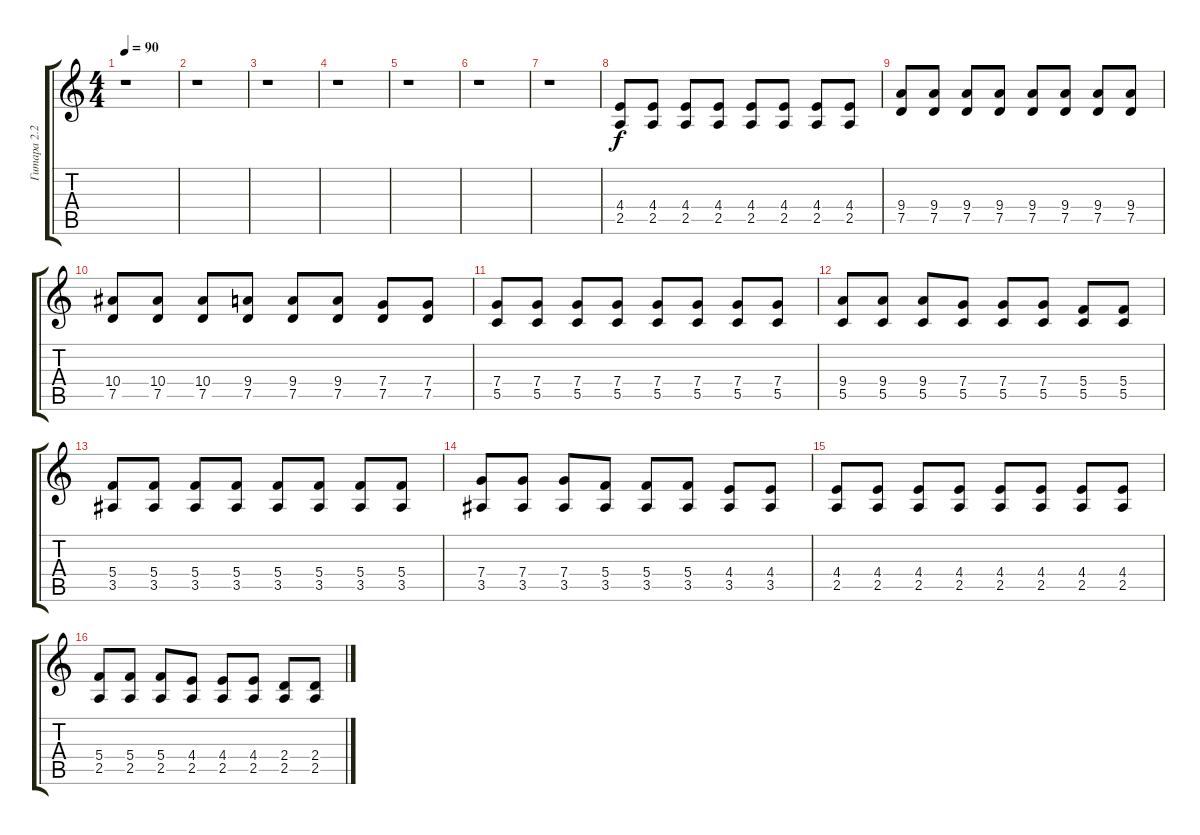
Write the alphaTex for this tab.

\track ("Гитара 2.2" "Гитара 2.2") {instrument overdrivenguitar}
\staff {score tabs}
\tuning (D4 A3 F3 C3 G2 D2) {hide}
\ts (4 4)
\tempo 90
\clef g2
\ks c
r.1{dy f} |
r.1 |
r.1 |
r.1 |
r.1 |
r.1 |
r.1 |
(4.4 2.5).8 (4.4 2.5).8 (4.4 2.5).8 (4.4 2.5).8 (4.4 2.5).8 (4.4 2.5).8 (4.4 2.5).8 (4.4 2.5).8 |
(9.4 7.5).8 (9.4 7.5).8 (9.4 7.5).8 (9.4 7.5).8 (9.4 7.5).8 (9.4 7.5).8 (9.4 7.5).8 (9.4 7.5).8 |
(10.4 7.5).8 (10.4 7.5).8 (10.4 7.5).8 (9.4 7.5).8 (9.4 7.5).8 (9.4 7.5).8 (7.4 7.5).8 (7.4 7.5).8 |
(7.4 5.5).8 (7.4 5.5).8 (7.4 5.5).8 (7.4 5.5).8 (7.4 5.5).8 (7.4 5.5).8 (7.4 5.5).8 (7.4 5.5).8 |
(9.4 5.5).8 (9.4 5.5).8 (9.4 5.5).8 (7.4 5.5).8 (7.4 5.5).8 (7.4 5.5).8 (5.4 5.5).8 (5.4 5.5).8 |
(5.4 3.5).8 (5.4 3.5).8 (5.4 3.5).8 (5.4 3.5).8 (5.4 3.5).8 (5.4 3.5).8 (5.4 3.5).8 (5.4 3.5).8 |
(7.4 3.5).8 (7.4 3.5).8 (7.4 3.5).8 (5.4 3.5).8 (5.4 3.5).8 (5.4 3.5).8 (4.4 3.5).8 (4.4 3.5).8 |
(4.4 2.5).8 (4.4 2.5).8 (4.4 2.5).8 (4.4 2.5).8 (4.4 2.5).8 (4.4 2.5).8 (4.4 2.5).8 (4.4 2.5).8 |
(5.4 2.5).8 (5.4 2.5).8 (5.4 2.5).8 (4.4 2.5).8 (4.4 2.5).8 (4.4 2.5).8 (2.4 2.5).8 (2.4 2.5).8
